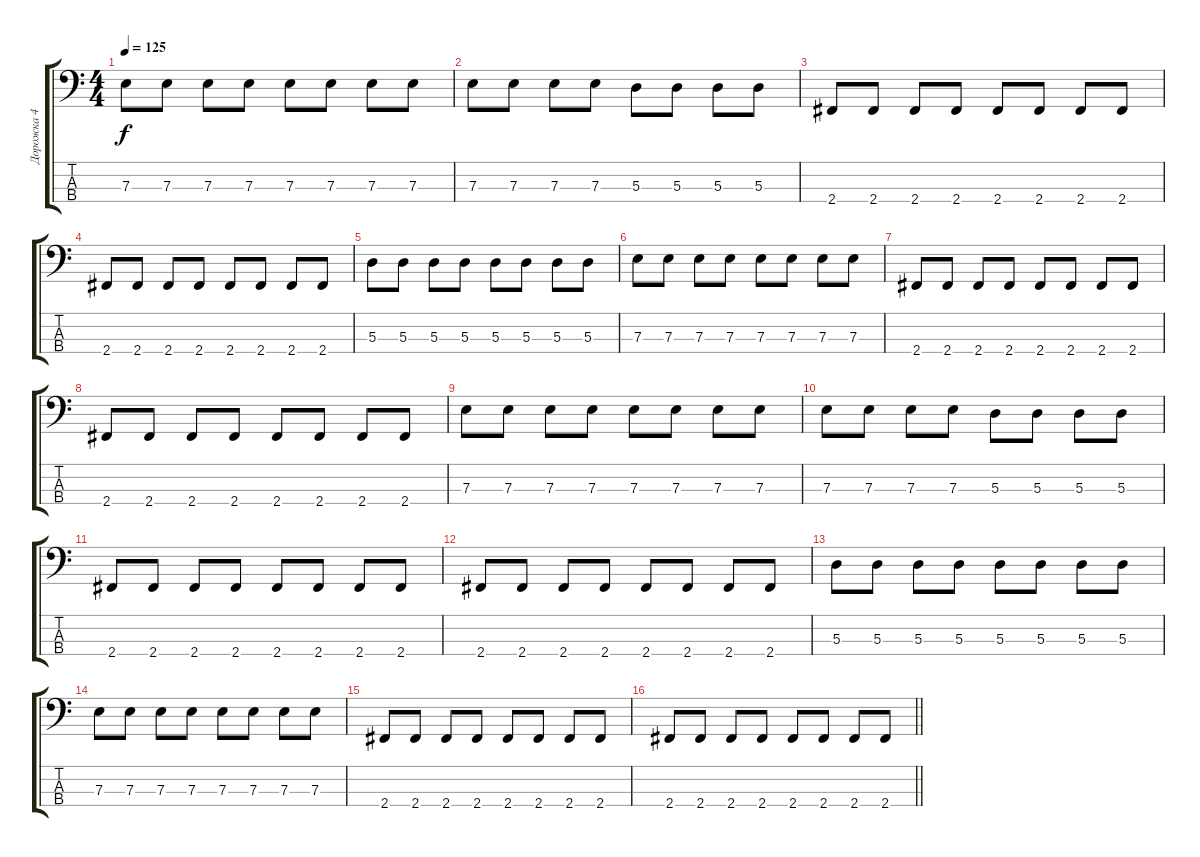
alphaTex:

\track ("Дорожка 4" "Дорожка 4") {instrument electricbassfinger}
\staff {score tabs}
\tuning (G2 D2 A1 E1) {hide}
\ts (4 4)
\tempo 125
\clef f4
\ks c
7.3.8{dy f} 7.3.8 7.3.8 7.3.8 7.3.8 7.3.8 7.3.8 7.3.8 |
7.3.8 7.3.8 7.3.8 7.3.8 5.3.8 5.3.8 5.3.8 5.3.8 |
2.4.8 2.4.8 2.4.8 2.4.8 2.4.8 2.4.8 2.4.8 2.4.8 |
2.4.8 2.4.8 2.4.8 2.4.8 2.4.8 2.4.8 2.4.8 2.4.8 |
5.3.8 5.3.8 5.3.8 5.3.8 5.3.8 5.3.8 5.3.8 5.3.8 |
7.3.8 7.3.8 7.3.8 7.3.8 7.3.8 7.3.8 7.3.8 7.3.8 |
2.4.8 2.4.8 2.4.8 2.4.8 2.4.8 2.4.8 2.4.8 2.4.8 |
2.4.8 2.4.8 2.4.8 2.4.8 2.4.8 2.4.8 2.4.8 2.4.8 |
7.3.8 7.3.8 7.3.8 7.3.8 7.3.8 7.3.8 7.3.8 7.3.8 |
7.3.8 7.3.8 7.3.8 7.3.8 5.3.8 5.3.8 5.3.8 5.3.8 |
2.4.8 2.4.8 2.4.8 2.4.8 2.4.8 2.4.8 2.4.8 2.4.8 |
2.4.8 2.4.8 2.4.8 2.4.8 2.4.8 2.4.8 2.4.8 2.4.8 |
5.3.8 5.3.8 5.3.8 5.3.8 5.3.8 5.3.8 5.3.8 5.3.8 |
7.3.8 7.3.8 7.3.8 7.3.8 7.3.8 7.3.8 7.3.8 7.3.8 |
2.4.8 2.4.8 2.4.8 2.4.8 2.4.8 2.4.8 2.4.8 2.4.8 |
\barLineRight lightlight
2.4.8 2.4.8 2.4.8 2.4.8 2.4.8 2.4.8 2.4.8 2.4.8
